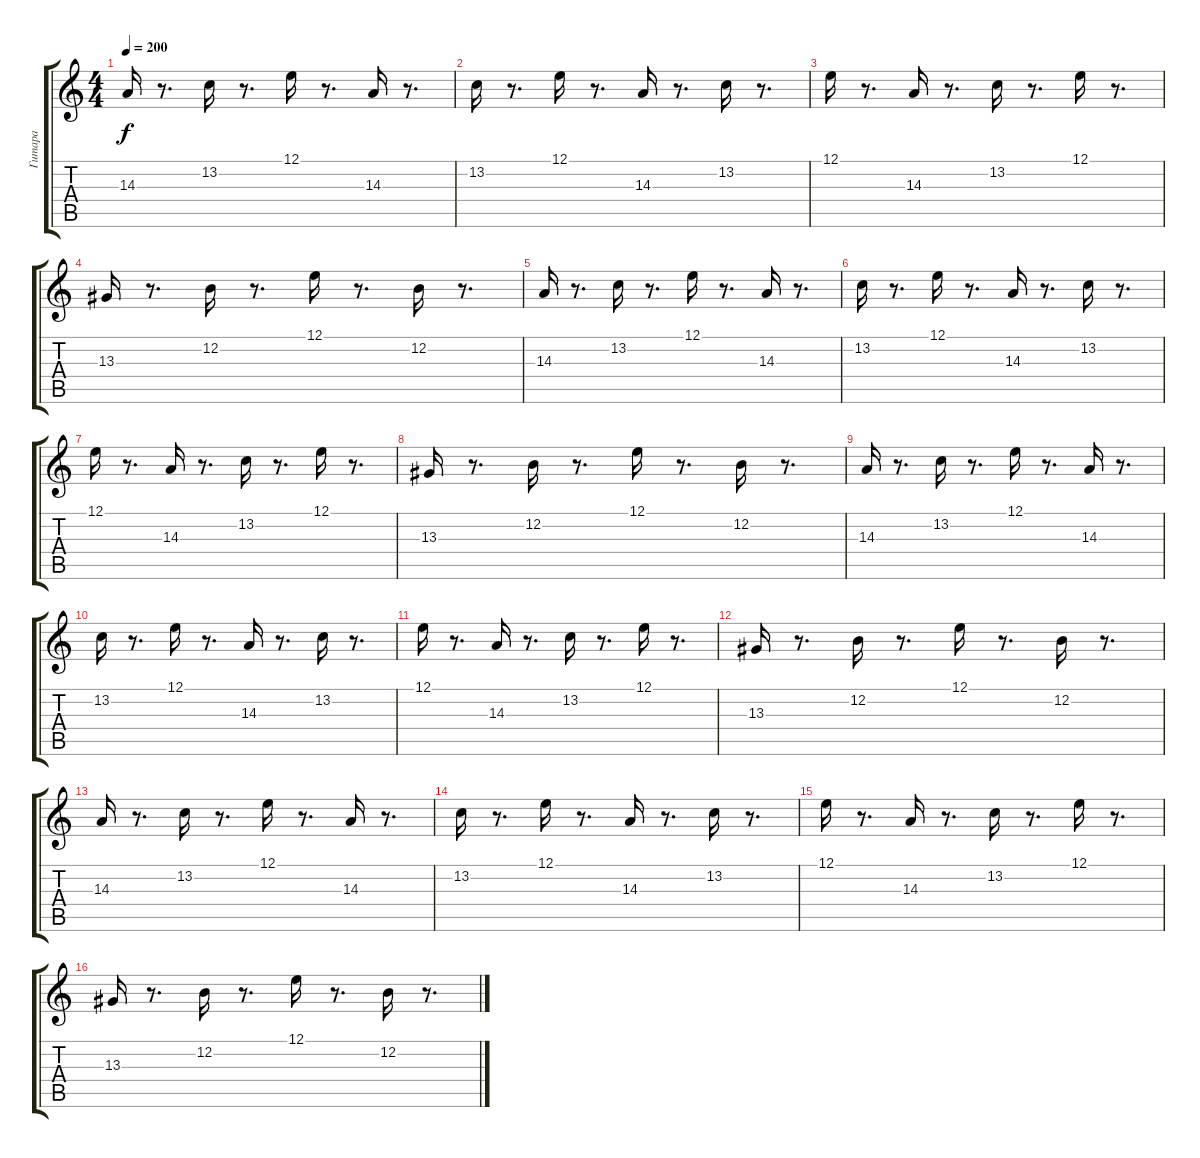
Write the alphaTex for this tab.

\track ("Гитара" "Гитара") {instrument lead1square}
\staff {score tabs}
\tuning (E4 B3 G3 D3 A2 E2) {hide}
\ts (4 4)
\tempo 200
\clef g2
\ks c
14.3.16{dy f} r.8{d} 13.2.16 r.8{d} 12.1.16 r.8{d} 14.3.16 r.8{d} |
13.2.16 r.8{d} 12.1.16 r.8{d} 14.3.16 r.8{d} 13.2.16 r.8{d} |
12.1.16 r.8{d} 14.3.16 r.8{d} 13.2.16 r.8{d} 12.1.16 r.8{d} |
13.3.16 r.8{d} 12.2.16 r.8{d} 12.1.16 r.8{d} 12.2.16 r.8{d} |
14.3.16 r.8{d} 13.2.16 r.8{d} 12.1.16 r.8{d} 14.3.16 r.8{d} |
13.2.16 r.8{d} 12.1.16 r.8{d} 14.3.16 r.8{d} 13.2.16 r.8{d} |
12.1.16 r.8{d} 14.3.16 r.8{d} 13.2.16 r.8{d} 12.1.16 r.8{d} |
13.3.16 r.8{d} 12.2.16 r.8{d} 12.1.16 r.8{d} 12.2.16 r.8{d} |
14.3.16 r.8{d} 13.2.16 r.8{d} 12.1.16 r.8{d} 14.3.16 r.8{d} |
13.2.16 r.8{d} 12.1.16 r.8{d} 14.3.16 r.8{d} 13.2.16 r.8{d} |
12.1.16 r.8{d} 14.3.16 r.8{d} 13.2.16 r.8{d} 12.1.16 r.8{d} |
13.3.16 r.8{d} 12.2.16 r.8{d} 12.1.16 r.8{d} 12.2.16 r.8{d} |
14.3.16 r.8{d} 13.2.16 r.8{d} 12.1.16 r.8{d} 14.3.16 r.8{d} |
13.2.16 r.8{d} 12.1.16 r.8{d} 14.3.16 r.8{d} 13.2.16 r.8{d} |
12.1.16 r.8{d} 14.3.16 r.8{d} 13.2.16 r.8{d} 12.1.16 r.8{d} |
13.3.16 r.8{d} 12.2.16 r.8{d} 12.1.16 r.8{d} 12.2.16 r.8{d}
